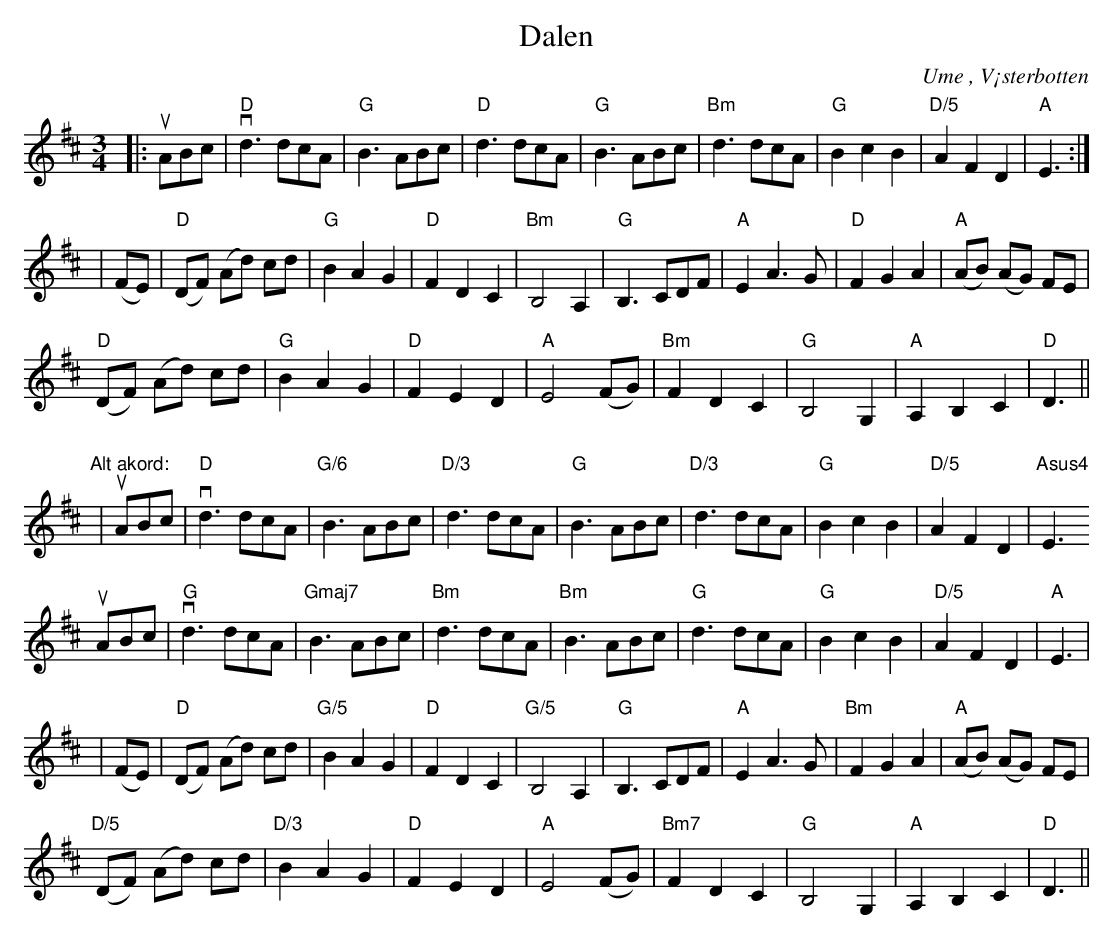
X:1
T:Dalen
O:Ume , V¡sterbotten
M:3/4
L:1/8
K:D
|: uABc | "D"vd3 dcA | "G"B3 ABc | "D" d3 dcA | "G"B3 ABc | "Bm"d3 dcA | "G"B2 c2 B2 | "D/5"A2 F2 D2 | "A"E3 :|
| (FE) | "D"(DF) (Ad) cd | "G"B2 A2 G2 | "D"F2 D2 C2 | "Bm"B,4 A,2 | "G"B,3 CDF | "A"E2 A3 G | "D"F2 G2 A2 | "A"(AB) (AG) FE |
 "D"(DF) (Ad) cd | "G"B2 A2 G2 | "D"F2 E2 D2 | "A"E4 (FG) | "Bm"F2 D2 C2 | "G"B,4 G,2 | "A"A,2 B,2 C2 | "D"D3 ||
" "
"Alt akord:"
| uABc | "D"vd3 dcA | "G/6"B3 ABc | "D/3" d3 dcA | "G"B3 ABc | "D/3"d3 dcA | "G"B2 c2 B2 | " D/5"A2 F2 D2 | "Asus4"E3
uABc | "G"vd3 dcA | "Gmaj7"B3 ABc | "Bm" d3 dcA | "Bm"B3 ABc | "G"d3 dcA | "G"B2 c2 B2 | " D/5"A2 F2 D2 | "A"E3 |
| (FE) | "D"(DF) (Ad) cd | "G/5"B2 A2 G2 | "D"F2 D2 C2 | "G/5"B,4 A,2 | "G"B,3 CDF | "A"E2 A3 G | "Bm"F2 G2 A2 | "A"(AB) (AG) FE |
 "D/5"(DF) (Ad) cd | "D/3"B2 A2 G2 | "D"F2 E2 D2 | "A"E4 (FG) | "Bm7"F2 D2 C2 | "G"B,4 G,2 | "A"A,2 B,2 C2 | "D"D3 ||
